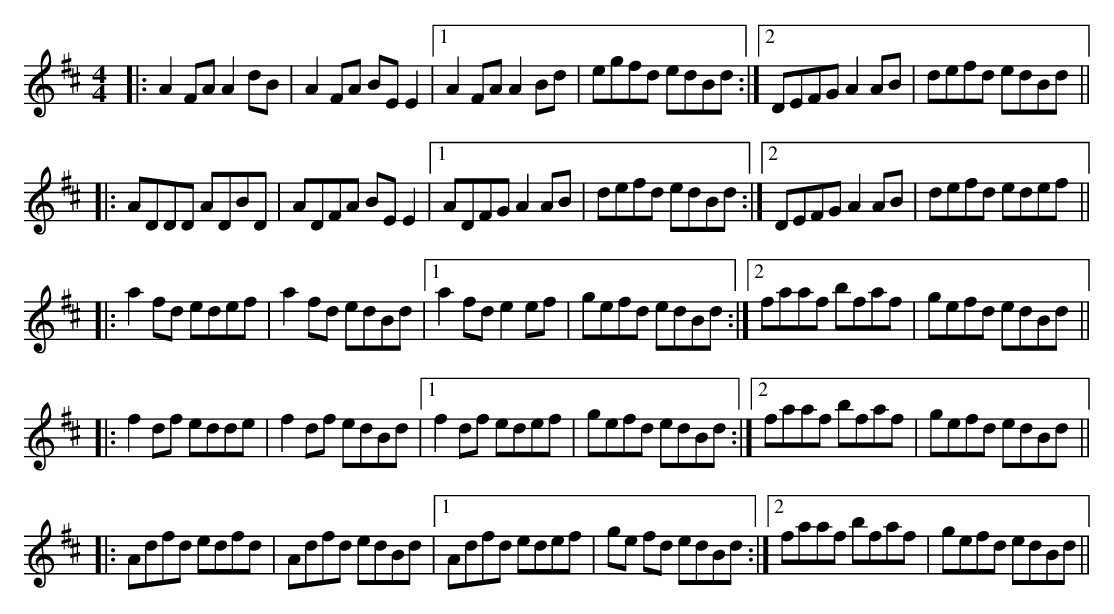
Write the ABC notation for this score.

X:1
M:4/4
K:D
|:A2 FA A2dB|A2FA BEE2|1 A2 FA A2Bd|egfd edBd:|2 DEFG A2AB|defd edBd||
|:ADDD ADBD|ADFA BEE2|1 ADFG A2AB|defd edBd:|2 DEFG A2AB|defd edef||
|:a2fd edef|a2fd edBd|1 a2fd e2ef|gefd edBd:|2 faaf bfaf|gefd edBd||
|:f2df edde|f2df edBd|1 f2df edef|gefd edBd:|2 faaf bfaf|gefd edBd||
|:Adfd edfd|Adfd edBd|1 Adfd edef|ge fd edBd:|2 faaf bfaf|gefd edBd||
